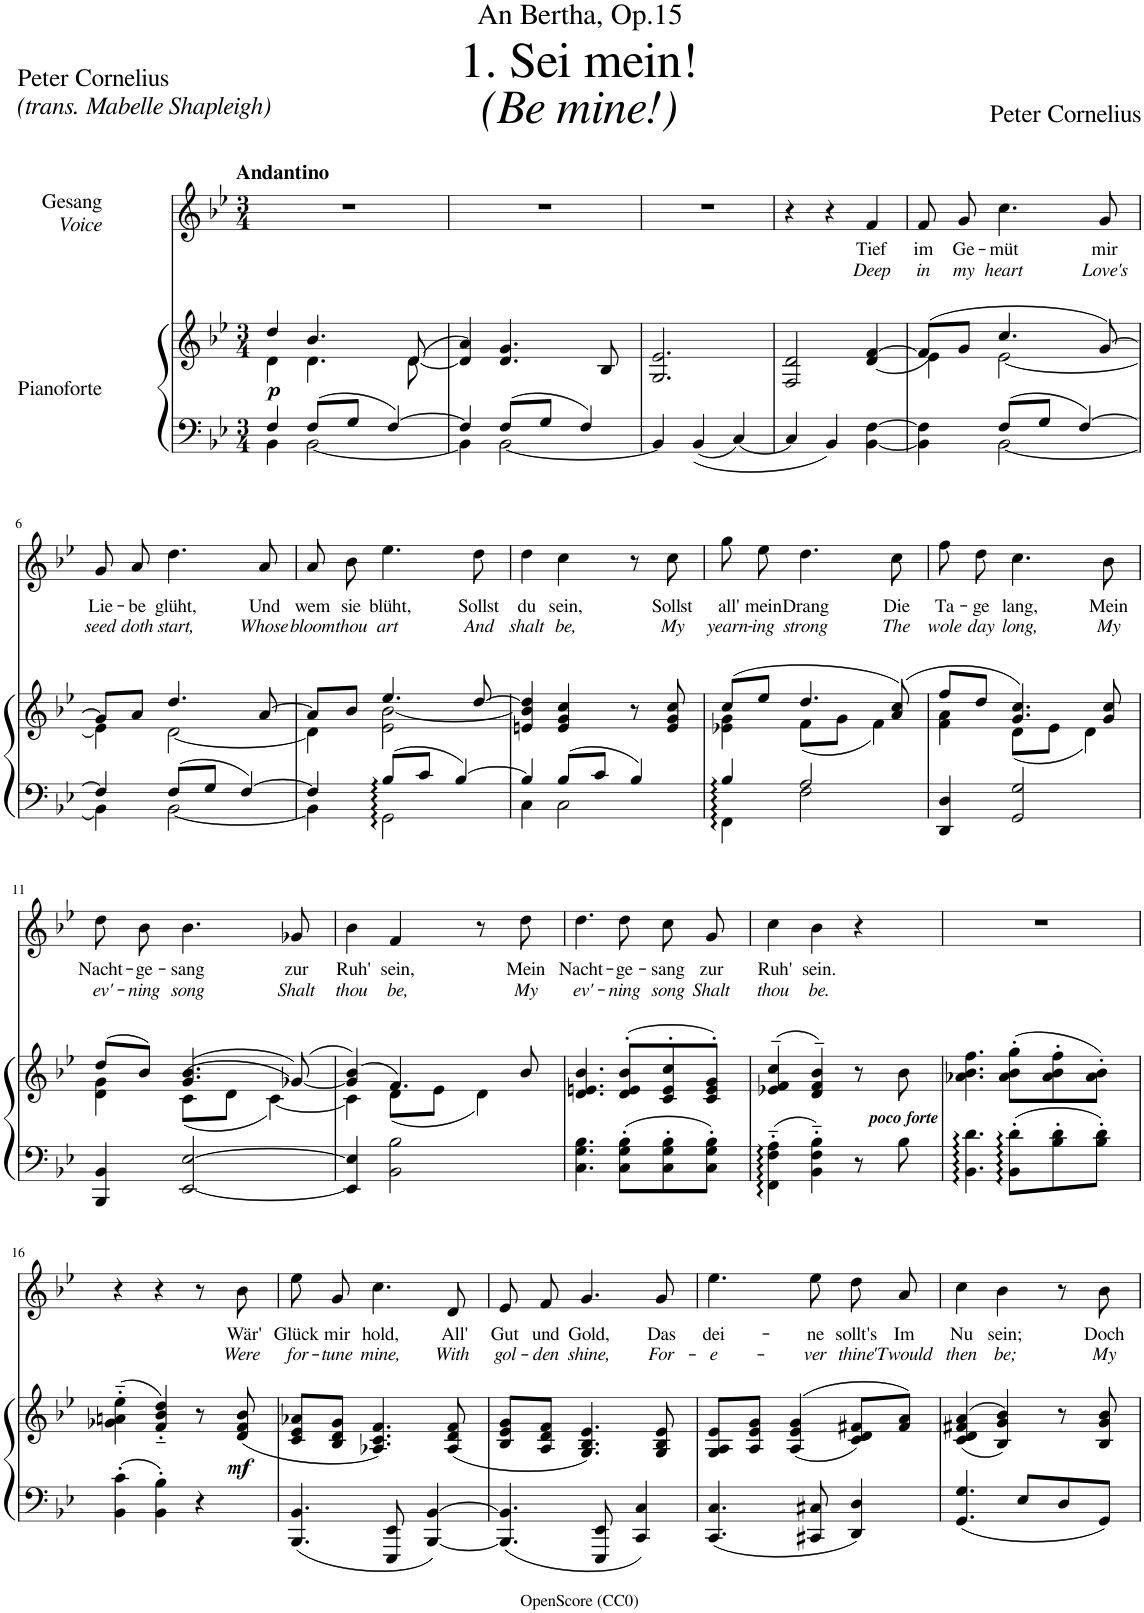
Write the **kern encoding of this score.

**kern	**kern	**dynam	**kern	**text	**text
*part2	*part2	*part2	*part1	*part1	*part1
*staff3	*staff2	*staff2/3	*staff1	*staff1	*staff1
*I"Pianoforte	*	*	*I"Gesang Voice	*	*
*I'Pno	*	*	*	*	*
*clefF4	*clefG2	*	*clefG2	*	*
*k[b-e-]	*k[b-e-]	*	*k[b-e-]	*	*
*M3/4	*M3/4	*	*M3/4	*	*
=1	=1	=1	=1	=1	=1
*^	*^	*	*	*	*
!	!	!	!	!	!LO:TX:a:B:t=Andantino	!	!
!	!	!	!	!LO:DY:b	!	!	!
4F/	4BB-\	4dd/	4d\	p	2.r	.	.
8F/L	[2BB-\	4.b-/	4.d\	.	.	.	.
8G/J	.	.	.	.	.	.	.
[4F/	.	.	.	.	.	.	.
.	.	([<8d/	8d\	.	.	.	.
*	*	*v	*v	*	*	*	*
=2	=2	=2	=2	=2	=2	=2
4F/]	4BB-\]	4d/] 4a/)	.	2.r	.	.
8F/L	[2BB-\	4.d/ 4.g/	.	.	.	.
8G/J	.	.	.	.	.	.
4F/	.	.	.	.	.	.
.	.	8B-/	.	.	.	.
*v	*v	*	*	*	*	*
=3	=3	=3	=3	=3	=3
4BB-/]	2.G/ 2.e-/	.	2.r	.	.
4BB-/	.	.	.	.	.
[4C/	.	.	.	.	.
=4	=4	=4	=4	=4	=4
4C/]	2F/ 2d/	.	4r	.	.
4BB-/	.	.	4r	.	.
!	!	!	!	!LO:LY:b	!LO:LY:b
[4BB-\ [>4F\	(<4d/ [4f/	.	4f/	Tief	Deep
=5	=5	=5	=5	=5	=5
*^	*^	*	*	*	*
!	!	!	!	!	!	!LO:LY:b	!LO:LY:b
4BB-\] 4F\]	4ryy	(8f/L])	4e-\	.	8f/L	im	in
!	!	!	!	!	!	!LO:LY:b	!LO:LY:b
.	.	8g/J	.	.	8g/J	Ge-	my
!	!	!	!	!	!	!LO:LY:b	!LO:LY:b
8F/L	[2BB-\	4.cc/	[2e-\	.	4.cc\	-müt	heart
8G/J	.	.	.	.	.	.	.
[4F/	.	.	.	.	.	.	.
!	!	!	!	!	!	!LO:LY:b	!LO:LY:b
.	.	[8g/)	.	.	8g/	mir	Love's
!!LO:LB:g=z
=6	=6	=6	=6	=6	=6	=6	=6
!	!	!	!	!	!	!LO:LY:b	!LO:LY:b
4F/]	4BB-\]	8g/L]	4e-\]	.	8g/L	Lie-	seed
!	!	!	!	!	!	!LO:LY:b	!LO:LY:b
.	.	8a/J	.	.	8a/J	-be	doth
!	!	!	!	!	!	!LO:LY:b	!LO:LY:b
8F/L	[2BB-\	4.dd/	[2d\	.	4.dd\	glüht,	start,
8G/J	.	.	.	.	.	.	.
[4F/	.	.	.	.	.	.	.
!	!	!	!	!	!	!LO:LY:b	!LO:LY:b
.	.	[8a/	.	.	8a/	Und	Whose
=7	=7	=7	=7	=7	=7	=7	=7
!	!	!	!	!	!	!LO:LY:b	!LO:LY:b
4F/]	4BB-\]	8a/L]	4d\]	.	8a/L	wem	bloom
!	!	!	!	!	!	!LO:LY:b	!LO:LY:b
.	.	8b-/J	.	.	8b-/J	sie	thou
!	!	!	!	!	!	!LO:LY:b	!LO:LY:b
8B-/L	2GG::\	4.ee-/	2e-\ [2b-\	.	4.ee-\	blüht,	art
8c/J	.	.	.	.	.	.	.
[4B-/	.	.	.	.	.	.	.
!	!	!	!	!	!	!LO:LY:b	!LO:LY:b
.	.	[8dd/	.	.	8dd\	Sollst	And
*	*	*v	*v	*	*	*	*
=8	=8	=8	=8	=8	=8	=8
!	!	!	!	!	!LO:LY:b	!LO:LY:b
4B-/]	4C\	4en/ 4b-/] 4dd/]	.	4dd\	du	shalt
!	!	!	!	!	!LO:LY:b	!LO:LY:b
8B-/L	2C\	4e/ 4g/ 4cc/	.	4cc\	sein,	be,
8c/J	.	.	.	.	.	.
4B-/	.	8r	.	8r	.	.
!	!	!	!	!	!LO:LY:b	!LO:LY:b
.	.	8e/ 8g/ 8cc/	.	8cc\	Sollst	My
=9	=9	=9	=9	=9	=9	=9
*	*	*^	*	*	*	*
!	!	!	!	!	!	!LO:LY:b	!LO:LY:b
4B-/	4FF::\	(8cc/L	4e-X\ 4g\	.	8gg\L	all'	yearn-
!	!	!	!	!	!	!LO:LY:b	!LO:LY:b
.	.	8ee-/J	.	.	8ee-\J	mein	-ing
!	!	!	!	!	!	!LO:LY:b	!LO:LY:b
2A/	2F\	4.dd/	(8f\L	.	4.dd\	Drang	strong
.	.	.	8g\J	.	.	.	.
.	.	.	4f\)	.	.	.	.
!	!	!	!	!	!	!LO:LY:b	!LO:LY:b
.	.	(8a/ 8cc/)	.	.	8cc\	Die	The
*v	*v	*	*	*	*	*	*
=10	=10	=10	=10	=10	=10	=10
!	!	!	!	!	!LO:LY:b	!LO:LY:b
4DD/ 4D/	8ff/L	4f\ 4a\	.	8ff\L	Ta-	wole
!	!	!	!	!	!LO:LY:b	!LO:LY:b
.	8dd/J	.	.	8dd\J	-ge	day
!	!	!	!	!	!LO:LY:b	!LO:LY:b
2GG/ 2G/	4.g/ 4.cc/)	(8d\L	.	4.cc\	lang,	long,
.	.	8e-\J	.	.	.	.
.	.	4d\)	.	.	.	.
!	!	!	!	!	!LO:LY:b	!LO:LY:b
.	8g/ 8cc/	.	.	8b-\	Mein	My
!!LO:LB:g=z
=11	=11	=11	=11	=11	=11	=11
!	!	!	!	!	!LO:LY:b	!LO:LY:b
4BBB-/ 4BB-/	(8dd/L	4d\ 4g\	.	8dd\L	Nacht-	ev'-
!	!	!	!	!	!LO:LY:b	!LO:LY:b
.	8b-/J)	.	.	8b-\J	-ge-	-ning
!	!	!	!	!	!LO:LY:b	!LO:LY:b
[2EE-/ [2E-/	((4.g/ 4.b-/	(8c\L	.	4.b-\	-sang	song
.	.	8d\J	.	.	.	.
.	.	[4c\)	.	.	.	.
!	!	!	!	!	!LO:LY:b	!LO:LY:b
.	([<8g-X/))	.	.	8g-X/	zur	Shalt
=12	=12	=12	=12	=12	=12	=12
!	!	!	!	!	!LO:LY:b	!LO:LY:b
4EE-/] 4E-/]	(4g-/] 4b-/)	4c\]	.	4b-\	Ruh'	thou
!	!	!	!	!	!LO:LY:b	!LO:LY:b
2BB-\ 2B-\	4.f/)	(8d\L	.	4f/	sein,	be,
.	.	8e-\J	.	.	.	.
.	.	4d\)	.	8r	.	.
!	!	!	!	!	!LO:LY:b	!LO:LY:b
.	8b-/	.	.	8dd\	Mein	My
*	*v	*v	*	*	*	*
=13	=13	=13	=13	=13	=13
!	!	!	!	!LO:LY:b	!LO:LY:b
4.C\ 4.G\ 4.B-\	4.d/ 4.en/ 4.b-/	.	4.dd\	Nacht-	ev'-
!	!	!	!	!LO:LY:b	!LO:LY:b
8C\'> 8G\'> 8B-\'>L	(>8d/'> 8e/'> 8b-/'>L	.	8dd\	-ge-	-ning
!	!	!	!	!LO:LY:b	!LO:LY:b
8C\'> 8G\'> 8B-\'>	8c/'> 8e/'> 8cc/'>	.	8cc/L	-sang	song
!	!	!	!	!LO:LY:b	!LO:LY:b
8C\'> 8G\'> 8B-\'>J	8c/'> 8e/'> 8g/'>J)	.	8g/J	zur	Shalt
=14	=14	=14	=14	=14	=14
!	!	!	!	!LO:LY:b	!LO:LY:b
4FF\'~ 4F\'~ 4A\'~	(>4e-X/~> 4f/~> 4cc/~>	.	4cc\	Ruh'	thou
!	!	!	!	!LO:LY:b	!LO:LY:b
4BB-\'~ 4F\'~ 4B-\'~	4d/~> 4f/~> 4b-/~>)	.	4b-\	sein.	be.
8r	8r	.	4r	.	.
!	!	!LO:DY:b	!	!	!
8B-\	8b-\	other-dynamics	.	.	.
=15	=15	=15	=15	=15	=15
4.BB-\ 4.d\	4.a-X\ 4.b-\ 4.ff\	.	2.r	.	.
8BB-\' 8d\'L	(>8a-\'> 8b-\'> 8gg\'>L	.	.	.	.
8B-\' 8d\'	8a-\'> 8b-\'> 8ff\'>	.	.	.	.
8B-\' 8d\'J	8a-\'> 8b-\'>J)	.	.	.	.
!!LO:LB:g=z
=16	=16	=16	=16	=16	=16
4BB-\' 4c\'	(4g-X\'~ 4an\'~ 4ee-\'~	.	4r	.	.
4BB-\' 4B-\'	4f/'~ 4b-/'~ 4dd/'~)	.	4r	.	.
4r	8r	.	8r	.	.
!	!	!LO:DY:b	!	!LO:LY:b	!LO:LY:b
.	(8d/ 8f/ 8b-/	mf	8b-\	Wär'	Were
=17	=17	=17	=17	=17	=17
!	!	!	!	!LO:LY:b	!LO:LY:b
4.BBB-/ 4.BB-/	8c/ 8e-/ 8a-X/L	.	8ee-\L	Glück	for-
!	!	!	!	!LO:LY:b	!LO:LY:b
.	8B-/ 8d/ 8g/J	.	8g\J	mir	-tune
!	!	!	!	!LO:LY:b	!LO:LY:b
.	4.A-X/ 4.c/ 4.f/)	.	4.cc\	hold,	mine,
8EEE-/ 8EE-/	.	.	.	.	.
[4BBB-/ [4BB-/	.	.	.	.	.
!	!	!	!	!LO:LY:b	!LO:LY:b
.	(8A-/ 8d/ 8f/	.	8d/	All'	With
=18	=18	=18	=18	=18	=18
!	!	!	!	!LO:LY:b	!LO:LY:b
4.BBB-/] 4.BB-/]	8B-/ 8e-/ 8g/L	.	8e-/L	Gut	gol-
!	!	!	!	!LO:LY:b	!LO:LY:b
.	8A/ 8d/ 8f/J	.	8f/J	und	-den
!	!	!	!	!LO:LY:b	!LO:LY:b
.	4.G/ 4.B-/ 4.e-/)	.	4.g/	Gold,	shine,
8EEE-/ 8EE-/	.	.	.	.	.
4CC/ 4C/	.	.	.	.	.
!	!	!	!	!LO:LY:b	!LO:LY:b
.	8G/ 8B-/ 8e-/	.	8g/	Das	For-
=19	=19	=19	=19	=19	=19
!	!	!	!	!LO:LY:b	!LO:LY:b
4.CC/ 4.C/	8G/ 8A/ 8e-/L	.	4.ee-\	dei-	-e-
.	8A/ 8e-/ 8g/J	.	.	.	.
.	((>4A/ 4e-/ 4g/	.	.	.	.
!	!	!	!	!LO:LY:b	!LO:LY:b
8CC#X/ 8C#X/	.	.	8ee-\	-ne	-ver
!	!	!	!	!LO:LY:b	!LO:LY:b
4DD/ 4D/	8c/ 8d/ 8f#X/L)	.	8dd\L	sollt's	thine
!	!	!	!	!LO:LY:b	!LO:LY:b
.	8f#/ 8a/J)	.	8a\J	Im	'Twould
=20	=20	=20	=20	=20	=20
!	!	!	!	!LO:LY:b	!LO:LY:b
4.GG/ 4.G/	(>(4c/ 4d/ 4f#X/ 4a/	.	4cc\	Nu	then
!	!	!	!	!LO:LY:b	!LO:LY:b
.	4B-/ 4g/ 4b-/))	.	4b-\	sein;	be;
8E-/L	.	.	.	.	.
8D/	8r	.	8r	.	.
!	!	!	!	!LO:LY:b	!LO:LY:b
8GG/J	8B-/ 8g/ 8b-/	.	8b-\	Doch	My
=	=	=	=	=	=
*-	*-	*-	*-	*-	*-
